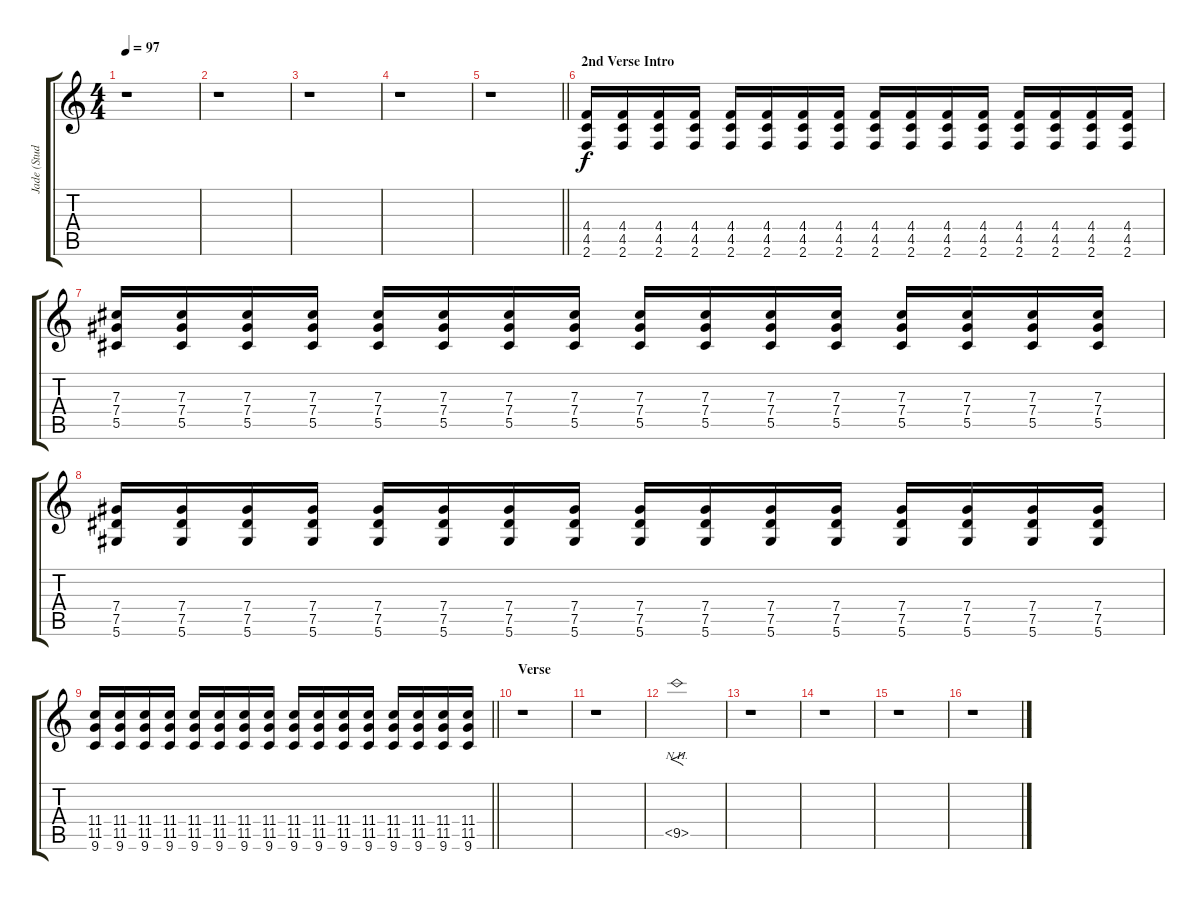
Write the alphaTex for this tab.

\track ("Jade (Studio)" "Jade (Stud") {instrument distortionguitar}
\staff {score tabs}
\tuning (Eb4 Bb3 Gb3 Db3 Ab2 Eb2) {hide}
\ts (4 4)
\tempo 97
\clef g2
\ks c
r.1{dy f} |
r.1 |
r.1 |
r.1 |
\barLineRight lightlight
r.1 |
\section ("" "2nd Verse Intro")
(4.4 4.5 2.6).16 (4.4 4.5 2.6).16 (4.4 4.5 2.6).16 (4.4 4.5 2.6).16 (4.4 4.5 2.6).16 (4.4 4.5 2.6).16 (4.4 4.5 2.6).16 (4.4 4.5 2.6).16 (4.4 4.5 2.6).16 (4.4 4.5 2.6).16 (4.4 4.5 2.6).16 (4.4 4.5 2.6).16 (4.4 4.5 2.6).16 (4.4 4.5 2.6).16 (4.4 4.5 2.6).16 (4.4 4.5 2.6).16 |
(7.3 7.4 5.5).16 (7.3 7.4 5.5).16 (7.3 7.4 5.5).16 (7.3 7.4 5.5).16 (7.3 7.4 5.5).16 (7.3 7.4 5.5).16 (7.3 7.4 5.5).16 (7.3 7.4 5.5).16 (7.3 7.4 5.5).16 (7.3 7.4 5.5).16 (7.3 7.4 5.5).16 (7.3 7.4 5.5).16 (7.3 7.4 5.5).16 (7.3 7.4 5.5).16 (7.3 7.4 5.5).16 (7.3 7.4 5.5).16 |
(7.4 7.5 5.6).16 (7.4 7.5 5.6).16 (7.4 7.5 5.6).16 (7.4 7.5 5.6).16 (7.4 7.5 5.6).16 (7.4 7.5 5.6).16 (7.4 7.5 5.6).16 (7.4 7.5 5.6).16 (7.4 7.5 5.6).16 (7.4 7.5 5.6).16 (7.4 7.5 5.6).16 (7.4 7.5 5.6).16 (7.4 7.5 5.6).16 (7.4 7.5 5.6).16 (7.4 7.5 5.6).16 (7.4 7.5 5.6).16 |
\barLineRight lightlight
(11.4 11.5 9.6).16 (11.4 11.5 9.6).16 (11.4 11.5 9.6).16 (11.4 11.5 9.6).16 (11.4 11.5 9.6).16 (11.4 11.5 9.6).16 (11.4 11.5 9.6).16 (11.4 11.5 9.6).16 (11.4 11.5 9.6).16 (11.4 11.5 9.6).16 (11.4 11.5 9.6).16 (11.4 11.5 9.6).16 (11.4 11.5 9.6).16 (11.4 11.5 9.6).16 (11.4 11.5 9.6).16 (11.4 11.5 9.6).16 |
\section ("" "Verse")
r.1 |
r.1 |
9.5{nh}.1{f} |
r.1 |
r.1 |
r.1 |
r.1
